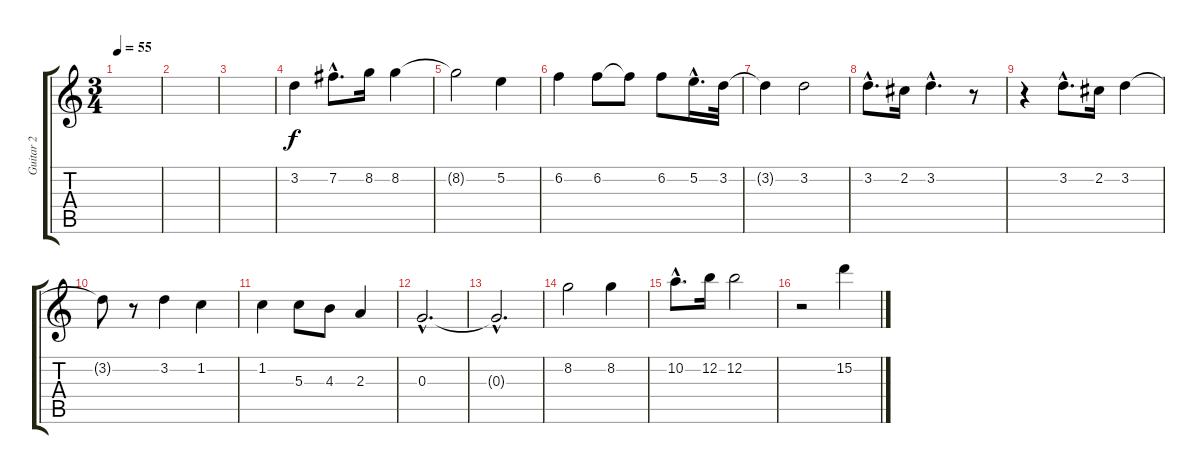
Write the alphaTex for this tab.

\track ("Guitar 2" "Guitar 2") {instrument overdrivenguitar}
\staff {score tabs}
\tuning (E4 B3 G3 D3 A2 E2) {hide}
\ts (3 4)
\tempo 55
\clef g2
\ks c
|
|
|
3.2.4 7.2{hac}.8{d} 8.2.16 8.2.4 |
8.2{t}.2 5.2.4 |
6.2.4 6.2.8 6.2{t}.8 6.2.8 5.2{hac}.16{d} 3.2.32 |
3.2{t}.4 3.2.2 |
3.2{hac}.8{d} 2.2.16 3.2{hac}.4{d} r.8 |
r.4 3.2{hac}.8{d} 2.2.16 3.2.4 |
3.2{t}.8 r.8 3.2.4 1.2.4 |
1.2.4 5.3.8 4.3.8 2.3.4 |
0.3{hac}.2{d} |
0.3{hac t}.2{d} |
8.2.2 8.2.4 |
10.2{hac}.8{d} 12.2.16 12.2.2 |
r.2 15.2.4
